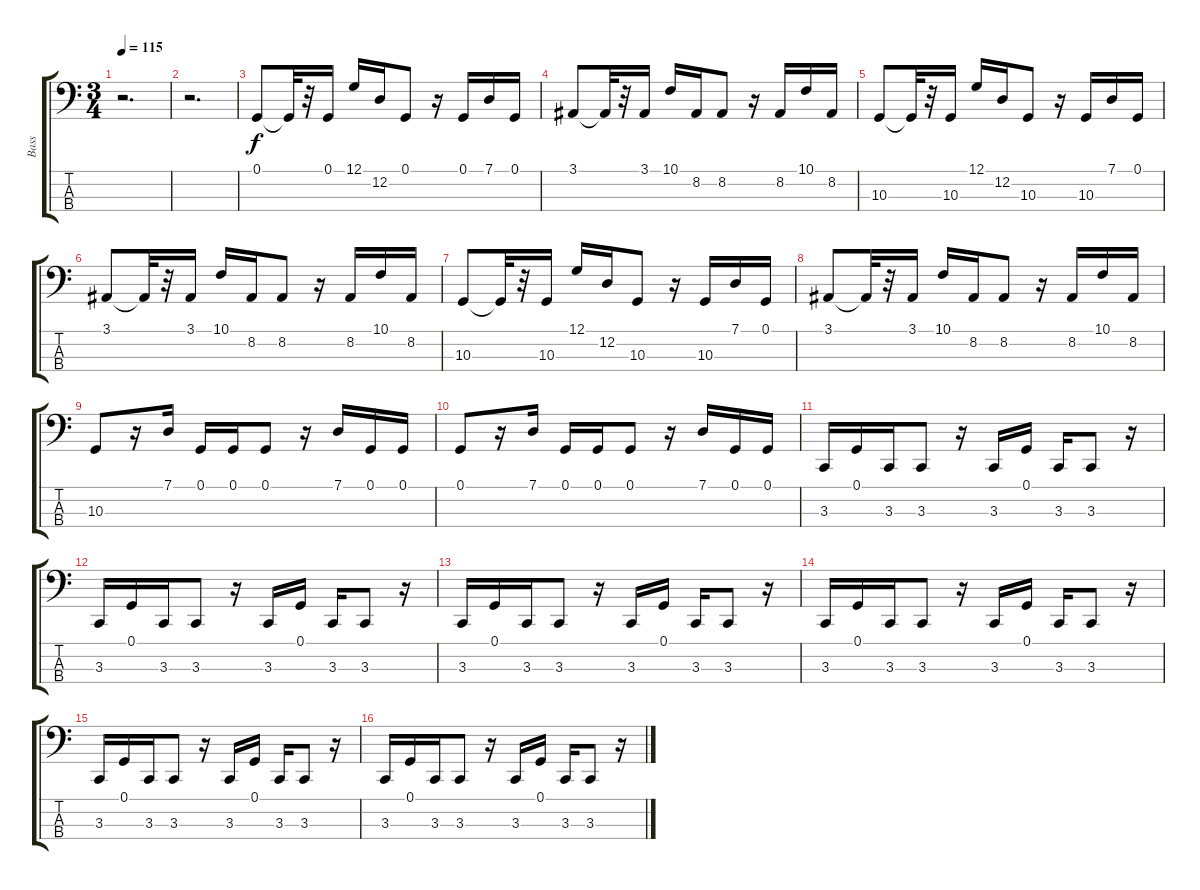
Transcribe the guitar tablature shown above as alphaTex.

\track ("Bass" "Bass") {instrument lead1square}
\staff {score tabs}
\tuning (G2 D2 A1 E1) {hide}
\ts (3 4)
\tempo 115
\clef f4
\ks c
r.2{d dy f} |
r.2{d} |
0.1.8 0.1{t}.32 r.32 0.1.16 12.1.16 12.2.16 0.1.8 r.16 0.1.16 7.1.16 0.1.16 |
3.1.8 3.1{t}.32 r.32 3.1.16 10.1.16 8.2.16 8.2.8 r.16 8.2.16 10.1.16 8.2.16 |
10.3.8 10.3{t}.32 r.32 10.3.16 12.1.16 12.2.16 10.3.8 r.16 10.3.16 7.1.16 0.1.16 |
3.1.8 3.1{t}.32 r.32 3.1.16 10.1.16 8.2.16 8.2.8 r.16 8.2.16 10.1.16 8.2.16 |
10.3.8 10.3{t}.32 r.32 10.3.16 12.1.16 12.2.16 10.3.8 r.16 10.3.16 7.1.16 0.1.16 |
3.1.8 3.1{t}.32 r.32 3.1.16 10.1.16 8.2.16 8.2.8 r.16 8.2.16 10.1.16 8.2.16 |
10.3.8 r.16 7.1.16 0.1.16 0.1.16 0.1.8 r.16 7.1.16 0.1.16 0.1.16 |
0.1.8 r.16 7.1.16 0.1.16 0.1.16 0.1.8 r.16 7.1.16 0.1.16 0.1.16 |
3.3.16 0.1.16 3.3.16 3.3.8 r.16 3.3.16 0.1.16 3.3.16 3.3.8 r.16 |
3.3.16 0.1.16 3.3.16 3.3.8 r.16 3.3.16 0.1.16 3.3.16 3.3.8 r.16 |
3.3.16 0.1.16 3.3.16 3.3.8 r.16 3.3.16 0.1.16 3.3.16 3.3.8 r.16 |
3.3.16 0.1.16 3.3.16 3.3.8 r.16 3.3.16 0.1.16 3.3.16 3.3.8 r.16 |
3.3.16 0.1.16 3.3.16 3.3.8 r.16 3.3.16 0.1.16 3.3.16 3.3.8 r.16 |
3.3.16 0.1.16 3.3.16 3.3.8 r.16 3.3.16 0.1.16 3.3.16 3.3.8 r.16
